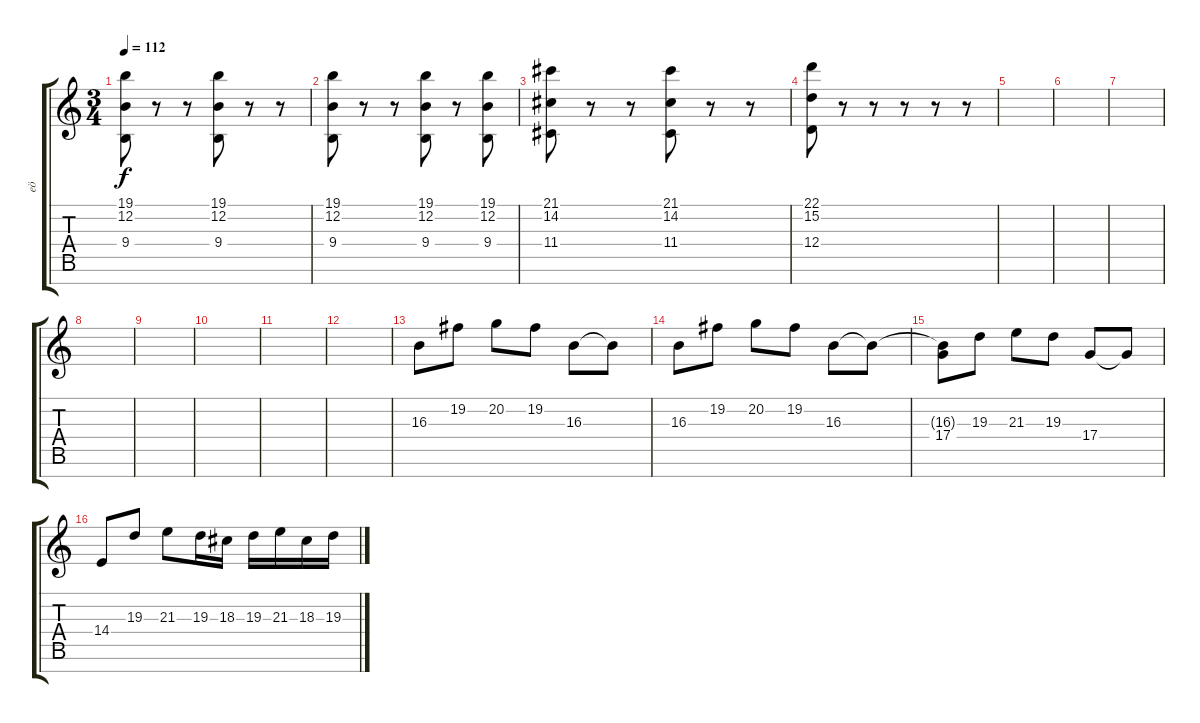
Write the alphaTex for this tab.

\track ("eö" "eö") {instrument stringensemble1}
\staff {score tabs}
\tuning (E4 B3 G3 D3 A2 E2 B1) {hide}
\ts (3 4)
\tempo 112
\clef g2
\ks c
(19.1 12.2 9.4).8{dy f} r.8 r.8 (19.1 12.2 9.4).8 r.8 r.8 |
(19.1 12.2 9.4).8 r.8 r.8 (19.1 12.2 9.4).8 r.8 (19.1 12.2 9.4).8 |
(21.1 14.2 11.4).8 r.8 r.8 (21.1 14.2 11.4).8 r.8 r.8 |
(22.1 15.2 12.4).8 r.8 r.8 r.8 r.8 r.8 |
|
|
|
|
|
|
|
|
16.3.8 19.2.8 20.2.8 19.2.8 16.3.8 16.3{t}.8 |
16.3.8 19.2.8 20.2.8 19.2.8 16.3.8 16.3{t}.8 |
(16.3{t} 17.4).8 19.3.8 21.3.8 19.3.8 17.4.8 17.4{t}.8 |
14.4.8 19.3.8 21.3.8 19.3.16 18.3.16 19.3.16 21.3.16 18.3.16 19.3.16
